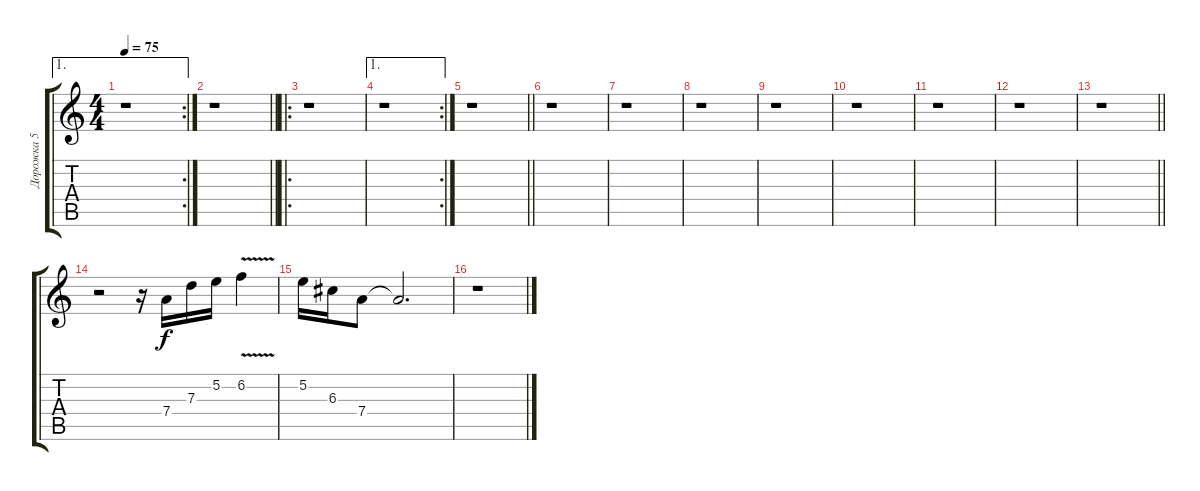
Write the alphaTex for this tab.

\track ("Дорожка 5" "Дорожка 5") {instrument distortionguitar}
\staff {score tabs}
\tuning (E4 B3 G3 D3 A2 E2) {hide}
\ae 1
\rc 2
\ts (4 4)
\tempo 75
\clef g2
\ks c
r.1{dy f} |
\barLineRight lightlight
r.1 |
\ro
r.1 |
\ae 1
\rc 2
r.1 |
\barLineRight lightlight
r.1 |
r.1 |
r.1 |
r.1 |
r.1 |
r.1 |
r.1 |
r.1 |
\barLineRight lightlight
r.1 |
r.2 r.16 7.4.16 7.3.16 5.2.16 6.2{v}.4 |
5.2.16 6.3.16 7.4.8 7.4{t}.2{d} |
r.1
